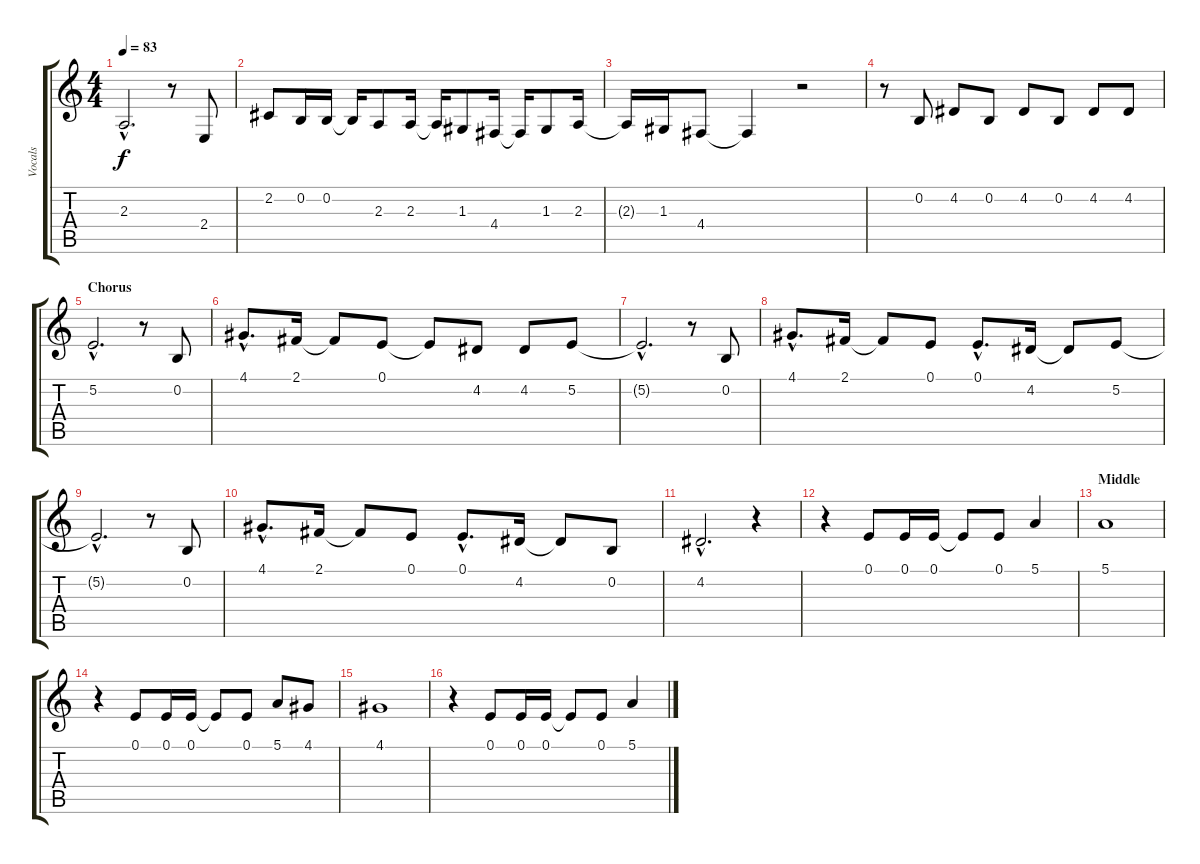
\track ("Vocals" "Vocals") {instrument bassoon}
\staff {score tabs}
\tuning (E4 B3 G3 D3 A2 E2) {hide}
\ts (4 4)
\tempo 83
\clef g2
\ks c
2.3{hac}.2{d dy f} r.8 2.4.8 |
2.2.8 0.2.16 0.2.16 0.2{t}.16 2.3.8 2.3.16 2.3{t}.16 1.3.8 4.4.16 4.4{t}.16 1.3.8 2.3.16 |
2.3{t}.16 1.3.16 4.4.8 4.4{t}.4 r.2 |
r.8 0.2.8 4.2.8 0.2.8 4.2.8 0.2.8 4.2.8 4.2.8 |
\section ("" "Chorus")
5.2{hac}.2{d} r.8 0.2.8 |
4.1{hac}.8{d} 2.1.16 2.1{t}.8 0.1.8 0.1{t}.8 4.2.8 4.2.8 5.2.8 |
5.2{hac t}.2{d} r.8 0.2.8 |
4.1{hac}.8{d} 2.1.16 2.1{t}.8 0.1.8 0.1{hac}.8{d} 4.2.16 4.2{t}.8 5.2.8 |
5.2{hac t}.2{d} r.8 0.2.8 |
4.1{hac}.8{d} 2.1.16 2.1{t}.8 0.1.8 0.1{hac}.8{d} 4.2.16 4.2{t}.8 0.2.8 |
4.2{hac}.2{d} r.4 |
r.4 0.1.8 0.1.16 0.1.16 0.1{t}.8 0.1.8 5.1.4 |
\section ("" "Middle")
5.1.1 |
r.4 0.1.8 0.1.16 0.1.16 0.1{t}.8 0.1.8 5.1.8 4.1.8 |
4.1.1 |
r.4 0.1.8 0.1.16 0.1.16 0.1{t}.8 0.1.8 5.1.4
